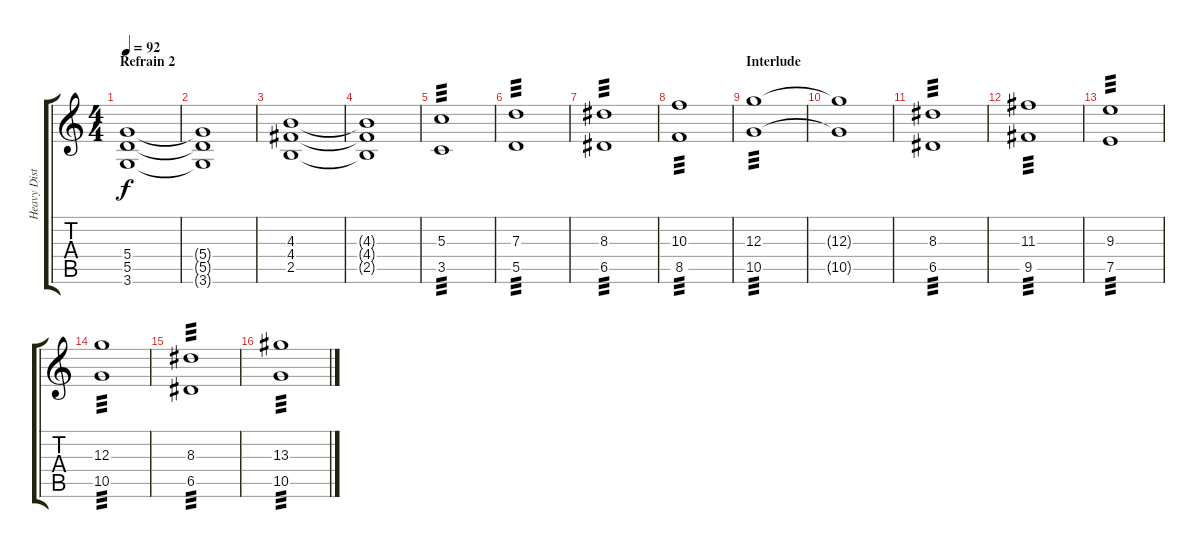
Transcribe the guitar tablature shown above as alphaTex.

\track ("Heavy Distortion" "Heavy Dist") {instrument distortionguitar}
\staff {score tabs}
\tuning (E4 B3 G3 D3 A2 E2) {hide}
\ts (4 4)
\section ("" "Refrain 2")
\tempo 92
\clef g2
\ks c
(5.4 5.5 3.6).1{dy f} |
(5.4{t} 5.5{t} 3.6{t}).1 |
(4.3 4.4 2.5).1 |
(4.3{t} 4.4{t} 2.5{t}).1 |
(5.3 3.5).1{tp 3} |
(7.3 5.5).1{tp 3} |
(8.3 6.5).1{tp 3} |
(10.3 8.5).1{tp 3} |
\section ("" "Interlude")
(12.3 10.5).1{tp 3} |
(12.3{t} 10.5{t}).1 |
(8.3 6.5).1{tp 3} |
(11.3 9.5).1{tp 3} |
(9.3 7.5).1{tp 3} |
(12.3 10.5).1{tp 3} |
(8.3 6.5).1{tp 3} |
(13.3 10.5).1{tp 3}
